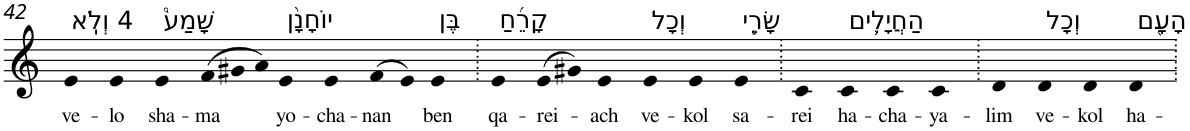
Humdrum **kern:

**kern	**text
*part1	*part1
*staff1	*staff1
*I"Piano	*
*I'Pno	*
!!LO:PB:g=z
*clefG2	*
*k[]	*
=42	=42
!LO:TX:a:t=4 וְלֹֽא	!
!	!LO:LY:b
4e	ve-
!	!LO:LY:b
4e	-lo
!LO:TX:a:t=שָׁמַע֩	!
!	!LO:LY:b
4e	sha-
*Xtuplet	*
!	!LO:LY:b
(>12f	-ma
12g#X	.
12a)	.
!LO:TX:a:t=יוֹחָנָ֨ן	!
!	!LO:LY:b
4e	yo-
!	!LO:LY:b
4e	-cha-
!	!LO:LY:b
(>8f	-nan
8e)	.
!LO:TX:a:t=בֶּן	!
!	!LO:LY:b
4e	ben
=43.	=43.
!LO:TX:a:t=קָרֵ֜חַ	!
!	!LO:LY:b
4e	qa-
!	!LO:LY:b
(>8e	-rei-
8g#X)	.
!	!LO:LY:b
4e	-ach
!LO:TX:a:t=וְכָל	!
!	!LO:LY:b
4e	ve-
!	!LO:LY:b
4e	-kol
!LO:TX:a:t=שָׂרֵ֧י	!
!	!LO:LY:b
4e	sa-
=44.	=44.
!	!LO:LY:b
4c	-rei
!LO:TX:a:t=הַחֲיָלִ֛ים	!
!	!LO:LY:b
4c	ha-
!	!LO:LY:b
4c	-cha-
!	!LO:LY:b
4c	-ya-
=45.	=45.
!	!LO:LY:b
4d	-lim
!LO:TX:a:t=וְכָל	!
!	!LO:LY:b
4d	ve-
!	!LO:LY:b
4d	-kol
!LO:TX:a:t=הָעָ֖ם	!
!	!LO:LY:b
4d	ha-
=.	=.
*-	*-
